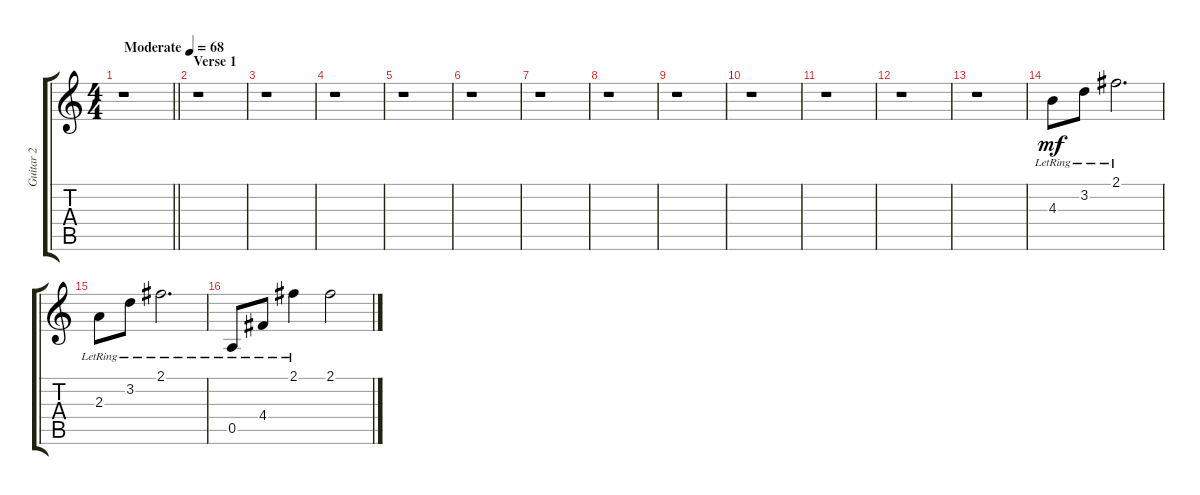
\track ("Guitar 2" "Guitar 2") {instrument electricguitarjazz}
\staff {score tabs}
\tuning (E4 B3 G3 D3 A2 E2) {hide}
\ts (4 4)
\tempo (68 "Moderate")
\clef g2
\barLineRight lightlight
\ks c
r.1{dy mf instrument electricguitarjazz} |
\section ("" "Verse 1")
r.1 |
r.1 |
r.1 |
r.1 |
r.1 |
r.1 |
r.1 |
r.1 |
r.1 |
r.1 |
r.1 |
r.1 |
4.3{lr}.8 3.2{lr}.8 2.1{lr}.2{d} |
2.3{lr}.8 3.2{lr}.8 2.1{lr}.2{d} |
0.5{lr}.8 4.4{lr}.8 2.1{lr}.4 2.1.2
